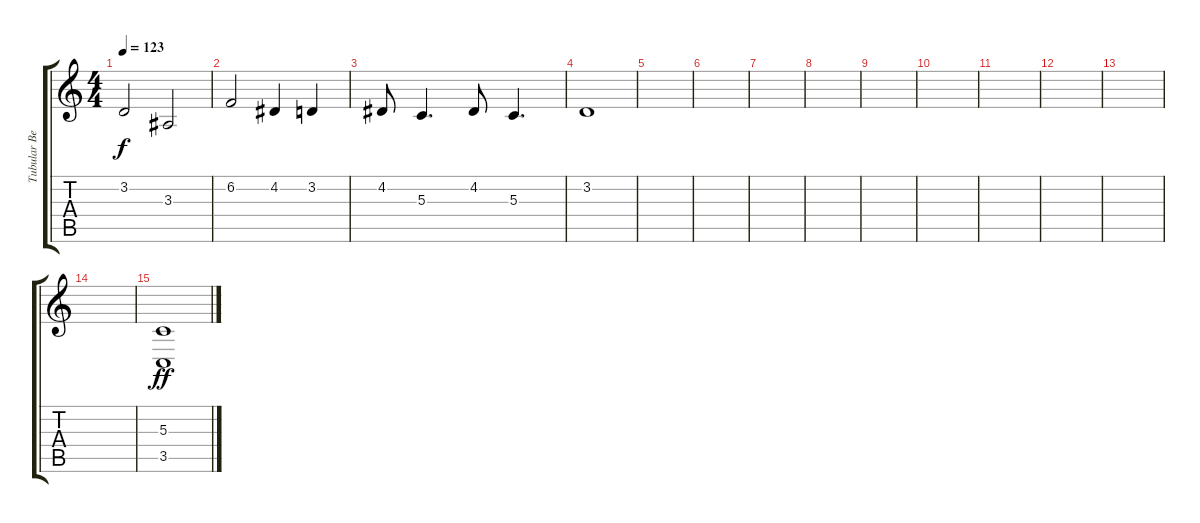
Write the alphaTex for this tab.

\track ("Tubular Bells" "Tubular Be") {instrument tubularbells}
\staff {score tabs}
\tuning (E4 B3 G3 D3 A2 E2) {hide}
\ts (4 4)
\tempo 123
\clef g2
\ks c
3.2.2{dy f} 3.3.2 |
6.2.2 4.2.4 3.2.4 |
4.2.8 5.3.4{d} 4.2.8 5.3.4{d} |
3.2.1 |
|
|
|
|
|
|
|
|
|
|
(5.3 3.5).1{dy ff}
